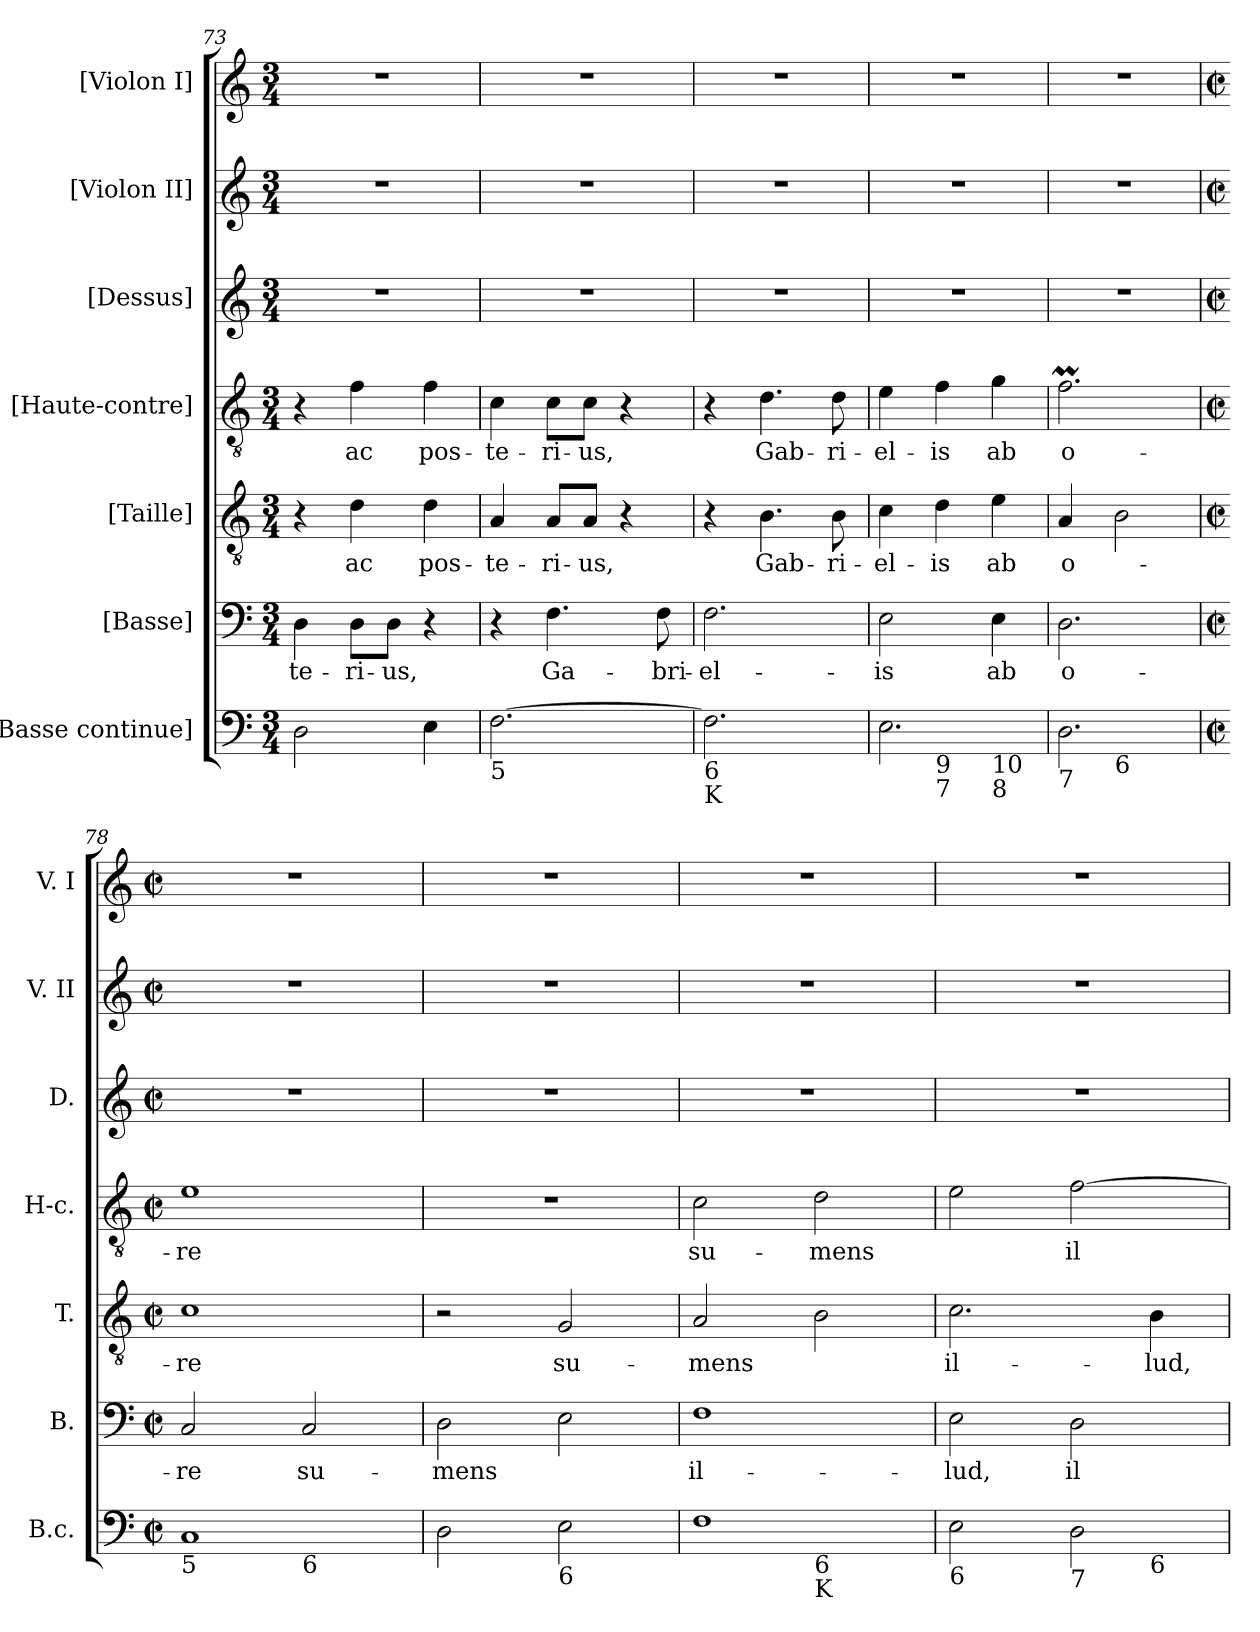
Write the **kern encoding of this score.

**kern	**kern	**text	**kern	**text	**kern	**text	**kern	**kern	**kern
*part7	*part6	*part6	*part5	*part5	*part4	*part4	*part3	*part2	*part1
*staff7	*staff6	*staff6	*staff5	*staff5	*staff4	*staff4	*staff3	*staff2	*staff1
*I"[Basse continue]	*I"[Basse]	*	*I"[Taille]	*	*I"[Haute-contre]	*	*I"[Dessus]	*I"[Violon II]	*I"[Violon I]
*I'B.c.	*I'B.	*	*I'T.	*	*I'H-c.	*	*I'D.	*I'V. II	*I'V. I
!!LO:PB:g=z
*clefF4	*clefF4	*	*clefGv2	*	*clefGv2	*	*clefG2	*clefG2	*clefG2
*	*	*	*ITrd7c12	*	*ITrd7c12	*	*	*	*
*k[]	*k[]	*	*k[]	*	*k[]	*	*k[]	*k[]	*k[]
*C:	*C:	*	*C:	*	*C:	*	*C:	*C:	*C:
*M3/4	*M3/4	*	*M3/4	*	*M3/4	*	*M3/4	*M3/4	*M3/4
=73	=73	=73	=73	=73	=73	=73	=73	=73	=73
!	!	!LO:LY:b	!	!	!	!	!LO:N:vis=1	!LO:N:vis=1	!LO:N:vis=1
2D\	4D\	-te-	4r	.	4r	.	2.r	2.r	2.r
!	!	!LO:LY:b	!	!LO:LY:b	!	!LO:LY:b	!	!	!
.	8D\L	-ri-	4D\	ac	4F\	ac	.	.	.
!	!	!LO:LY:b	!	!	!	!	!	!	!
.	8D\J	-us,	.	.	.	.	.	.	.
!	!	!	!	!LO:LY:b	!	!LO:LY:b	!	!	!
4E\	4r	.	4D\	pos-	4F\	pos-	.	.	.
=74	=74	=74	=74	=74	=74	=74	=74	=74	=74
!LO:TX:b:t=5	!	!	!	!	!	!	!	!	!
!	!	!	!	!LO:LY:b	!	!LO:LY:b	!LO:N:vis=1	!LO:N:vis=1	!LO:N:vis=1
[>2.F\	4r	.	4AA/	-te-	4C\	-te-	2.r	2.r	2.r
!	!	!LO:LY:b	!	!LO:LY:b	!	!LO:LY:b	!	!	!
.	4.F\	Ga-	8AA/L	-ri-	8C\L	-ri-	.	.	.
!	!	!	!	!LO:LY:b	!	!LO:LY:b	!	!	!
.	.	.	8AA/J	-us,	8C\J	-us,	.	.	.
.	.	.	4r	.	4r	.	.	.	.
!	!	!LO:LY:b	!	!	!	!	!	!	!
.	8F\	-bri-	.	.	.	.	.	.	.
=75	=75	=75	=75	=75	=75	=75	=75	=75	=75
!LO:TX:b:t=6	!	!	!	!	!	!	!	!	!
!LO:TX:b:t=K	!	!	!	!	!	!	!	!	!
!	!	!LO:LY:b	!	!	!	!	!LO:N:vis=1	!LO:N:vis=1	!LO:N:vis=1
2.F\]	2.F\	-el-	4r	.	4r	.	2.r	2.r	2.r
!	!	!	!	!LO:LY:b	!	!LO:LY:b	!	!	!
.	.	.	4.BB\	Gab-	4.D\	Gab-	.	.	.
!	!	!	!	!LO:LY:b	!	!LO:LY:b	!	!	!
.	.	.	8BB\	-ri-	8D\	-ri-	.	.	.
=76	=76	=76	=76	=76	=76	=76	=76	=76	=76
!LO:TX:b:t=8	!	!	!	!	!	!	!	!	!
!LO:TX:b:t=6	!	!	!	!	!	!	!	!	!
!	!	!LO:LY:b	!	!LO:LY:b	!	!LO:LY:b	!LO:N:vis=1	!LO:N:vis=1	!LO:N:vis=1
*^	*	*	*	*	*	*	*	*	*
*	*^	*	*	*	*	*	*	*	*	*
2.E\	4ryy	2ryy	2E\	-is	4C\	-el-	4E\	-el-	2.r	2.r	2.r
!	!LO:TX:b:t=9	!	!	!	!	!	!	!	!	!	!
!	!LO:TX:b:t=7	!	!	!	!	!	!	!	!	!	!
!	!	!	!	!	!	!LO:LY:b	!	!LO:LY:b	!	!	!
.	2ryy	.	.	.	4D\	-is	4F\	-is	.	.	.
!	!	!LO:TX:b:t=10	!	!	!	!	!	!	!	!	!
!	!	!LO:TX:b:t=8	!	!	!	!	!	!	!	!	!
!	!	!	!	!LO:LY:b	!	!LO:LY:b	!	!LO:LY:b	!	!	!
.	.	4ryy	4E\	ab	4E\	ab	4G\	ab	.	.	.
=77	=77	=77	=77	=77	=77	=77	=77	=77	=77	=77	=77
!LO:TX:b:t=7	!	!	!	!	!	!	!	!	!	!	!
!	!	!	!	!LO:LY:b	!	!LO:LY:b	!	!LO:LY:b	!LO:N:vis=1	!LO:N:vis=1	!LO:N:vis=1
*	*v	*v	*	*	*	*	*	*	*	*	*
2.D\	4ryy	2.D\	o-	4AA/	o-	2.FM\	o-	2.r	2.r	2.r
!	!LO:TX:b:t=6	!	!	!	!	!	!	!	!	!
.	2ryy	.	.	2BB\	.	.	.	.	.	.
=78	=78	=78	=78	=78	=78	=78	=78	=78	=78	=78
*M2/2	*	*M2/2	*	*M2/2	*	*M2/2	*	*M2/2	*M2/2	*M2/2
*met(c|)	*	*met(c|)	*	*met(c|)	*	*met(c|)	*	*met(c|)	*met(c|)	*met(c|)
!LO:TX:b:t=5	!	!	!	!	!	!	!	!	!	!
!	!	!	!LO:LY:b	!	!LO:LY:b	!	!LO:LY:b	!	!	!
1C	2ryy	2C/	-re	1C	-re	1E	-re	1r	1r	1r
!	!LO:TX:b:t=6	!	!	!	!	!	!	!	!	!
!	!	!	!LO:LY:b	!	!	!	!	!	!	!
.	2ryy	2C/	su-	.	.	.	.	.	.	.
=79	=79	=79	=79	=79	=79	=79	=79	=79	=79	=79
!LO:TX:b:t=6	!	!	!	!	!	!	!	!	!	!
!	!	!	!LO:LY:b	!	!	!	!	!	!	!
*v	*v	*	*	*	*	*	*	*	*	*
2D\	2D\	-mens	2r	.	1r	.	1r	1r	1r
!LO:TX:b:t=6	!	!	!	!	!	!	!	!	!
!	!	!	!	!LO:LY:b	!	!	!	!	!
2E\	2E\	.	2GG/	su-	.	.	.	.	.
!!LO:LB:g=z
=80	=80	=80	=80	=80	=80	=80	=80	=80	=80
!LO:TX:b:t=5	!	!	!	!	!	!	!	!	!
!LO:TX:b:t=3	!	!	!	!	!	!	!	!	!
!	!	!LO:LY:b	!	!LO:LY:b	!	!LO:LY:b	!	!	!
*^	*	*	*	*	*	*	*	*	*
1F	2ryy	1F	il-	2AA/	-mens	2C\	su-	1r	1r	1r
!	!LO:TX:b:t=6	!	!	!	!	!	!	!	!	!
!	!LO:TX:b:t=K	!	!	!	!	!	!	!	!	!
!	!	!	!	!	!	!	!LO:LY:b	!	!	!
.	2ryy	.	.	2BB\	.	2D\	-mens	.	.	.
=81	=81	=81	=81	=81	=81	=81	=81	=81	=81	=81
!LO:TX:b:t=6	!	!	!	!	!	!	!	!	!	!
!	!	!	!LO:LY:b	!	!LO:LY:b	!	!	!	!	!
2E\	2.ryy	2E\	-lud,	2.C\	il-	2E\	.	1r	1r	1r
!LO:TX:b:t=7	!	!	!	!	!	!	!	!	!	!
!	!	!	!LO:LY:b	!	!	!	!LO:LY:b	!	!	!
2D\	.	2D\	il-	.	.	[>2F\	il-	.	.	.
!	!LO:TX:b:t=6	!	!	!	!	!	!	!	!	!
!	!	!	!	!	!LO:LY:b	!	!	!	!	!
.	4ryy	.	.	4BB\	-lud,	.	.	.	.	.
*v	*v	*	*	*	*	*	*	*	*	*
=	=	=	=	=	=	=	=	=	=
*-	*-	*-	*-	*-	*-	*-	*-	*-	*-
